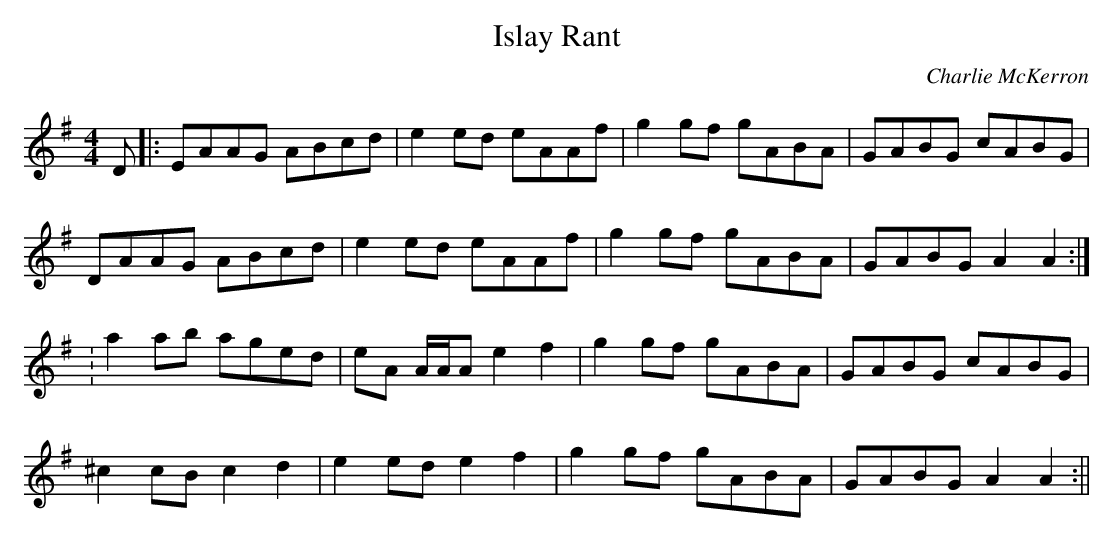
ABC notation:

X:1
T:Islay Rant
M:4/4
L:1/8
C:Charlie McKerron
K:ADor
D|:EAAG ABcd|e2 ed eAAf|g2 gf gABA|GABG cABG|
DAAG ABcd|e2 ed eAAf|g2 gf gABA|GABG A2 A2:|
:a2 ab aged|eA A/2A/2A e2 f2|g2 gf gABA|GABG cABG|
^c2 cB c2 d2|e2 ed e2 f2|g2 gf gABA|GABG A2 A2:||
